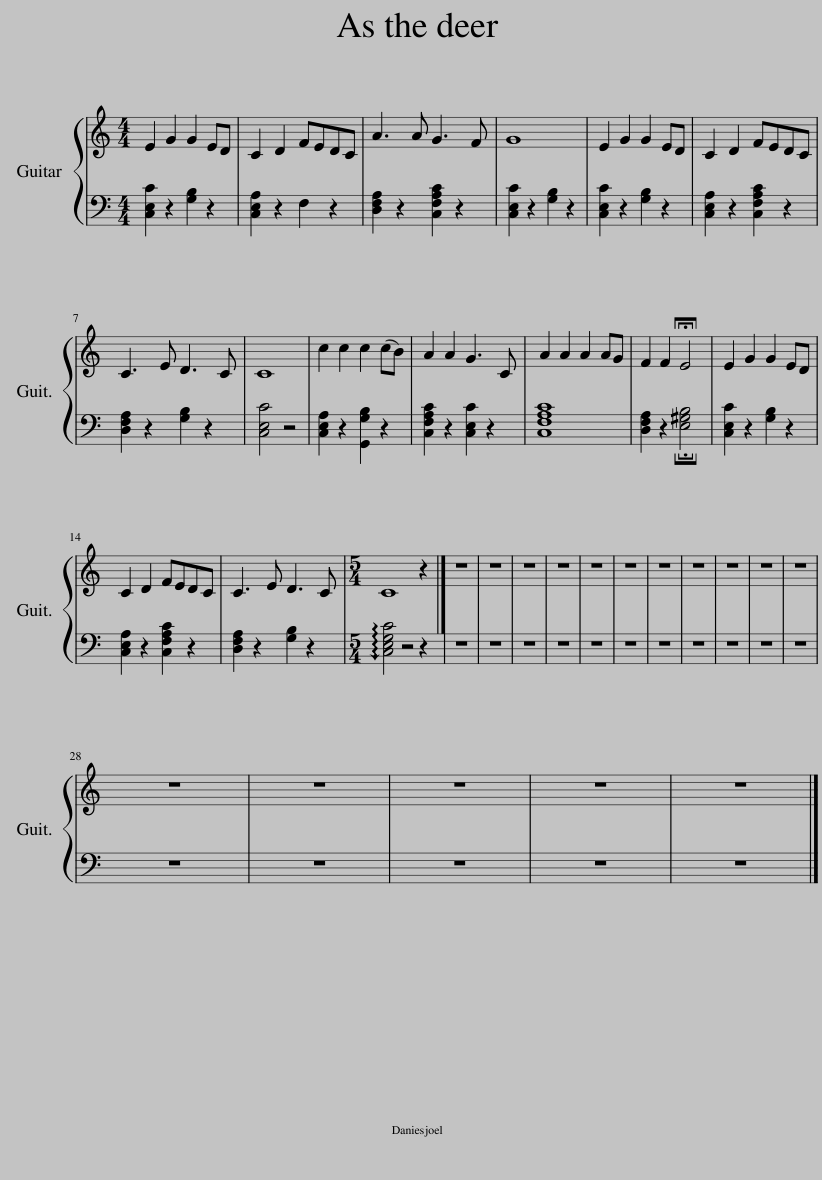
X:1
%%score { 1 | 2 }
L:1/8
M:4/4
I:linebreak $
K:C
V:1 treble
V:2 bass
V:1
 E2 G2 G2 ED | C2 D2 FEDC | A3 A G3 F | G8 | E2 G2 G2 ED | %5
 C2 D2 FEDC |$ C3 E D3 C | C8 | c2 c2 c2 (cB) | A2 A2 G3 C | %10
 A2 A2 A2 AG | F2 F2 !fermata!E4 | E2 G2 G2 ED |$ C2 D2 FEDC | C3 E D3 C | %15
[M:5/4] C8 z2 |] z10 | z10 | z10 | z10 | %20
 z10 | z10 | z10 | z10 | z10 | %25
 z10 | z10 |$ z10 | z10 | z10 | %30
 z10 | z10 |] %32
V:2
 [C,E,C]2 z2 [G,B,]2 z2 | [C,E,A,]2 z2 F,2 z2 | [D,F,A,]2 z2 [C,F,A,C]2 z2 | [C,E,C]2 z2 [G,B,]2 z2 | [C,E,C]2 z2 [G,B,]2 z2 | %5
 [C,E,A,]2 z2 [C,F,A,C]2 z2 |$ [D,F,A,]2 z2 [G,B,]2 z2 | [C,E,C]4 z4 | [C,E,A,]2 z2 [G,,G,B,]2 z2 | [C,F,A,C]2 z2 [C,E,C]2 z2 | %10
 [C,F,A,C]8 | [D,F,A,]2 z2 !fermata![E,^G,B,]4 | [C,E,C]2 z2 [G,B,]2 z2 |$ [C,E,A,]2 z2 [C,F,A,C]2 z2 | [D,F,A,]2 z2 [G,B,]2 z2 | %15
[M:5/4] !arpeggio![C,E,G,C]4 z4 z2 |] z10 | z10 | z10 | z10 | %20
 z10 | z10 | z10 | z10 | z10 | %25
 z10 | z10 |$ z10 | z10 | z10 | %30
 z10 | z10 |] %32
